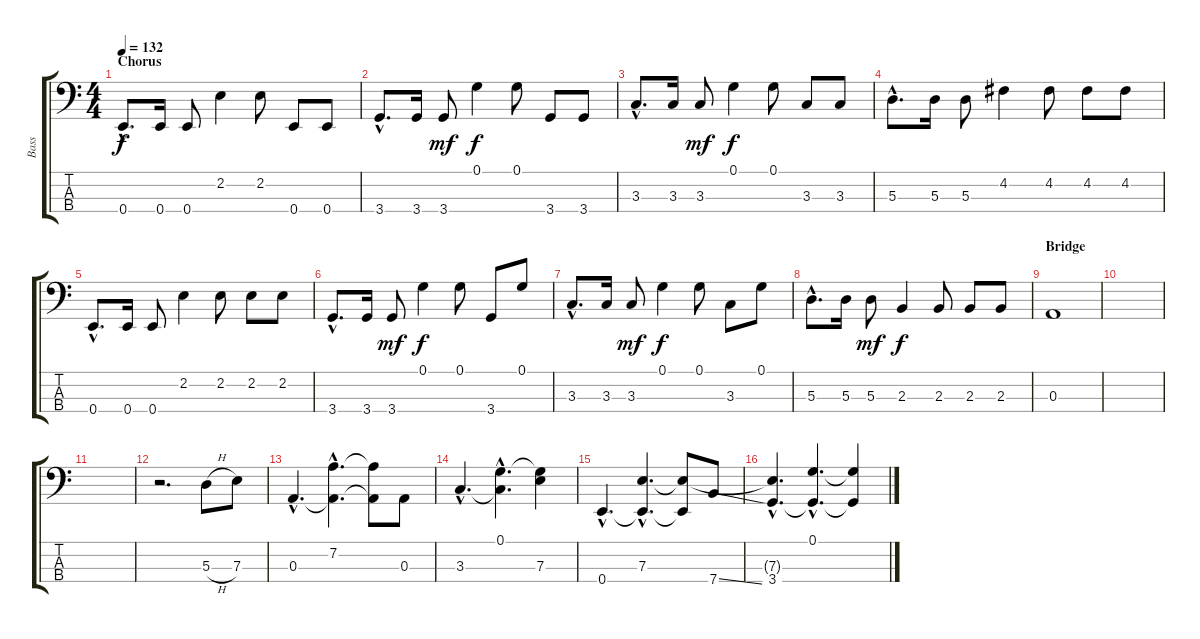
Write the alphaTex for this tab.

\track ("Bass" "Bass") {instrument electricbassfinger}
\staff {score tabs}
\tuning (G2 D2 A1 E1) {hide}
\ts (4 4)
\section ("" "Chorus")
\tempo 132
\clef f4
\ks c
0.4{hac}.8{d dy f} 0.4.16 0.4.8 2.2.4 2.2.8 0.4.8 0.4.8 |
3.4{hac}.8{d} 3.4.16 3.4.8{dy mf} 0.1.4{dy f} 0.1.8 3.4.8 3.4.8 |
3.3{hac}.8{d} 3.3.16 3.3.8{dy mf} 0.1.4{dy f} 0.1.8 3.3.8 3.3.8 |
5.3{hac}.8{d} 5.3.16 5.3.8 4.2.4 4.2.8 4.2.8 4.2.8 |
0.4{hac}.8{d} 0.4.16 0.4.8 2.2.4 2.2.8 2.2.8 2.2.8 |
3.4{hac}.8{d} 3.4.16 3.4.8{dy mf} 0.1.4{dy f} 0.1.8 3.4.8 0.1.8 |
3.3{hac}.8{d} 3.3.16 3.3.8{dy mf} 0.1.4{dy f} 0.1.8 3.3.8 0.1.8 |
5.3{hac}.8{d} 5.3.16 5.3.8{dy mf} 2.3.4{dy f} 2.3.8 2.3.8 2.3.8 |
\section ("" "Bridge")
0.3.1 |
|
|
r.2{d} 5.3{h}.8 7.3.8 |
0.3{hac}.4{d} (7.2{hac} 0.3{hac t}).4{d} (7.2{t} 0.3{t}).8 0.3.8 |
3.3{hac}.4{d} (0.1{hac} 3.3{hac t}).4{d} (0.1{t} 7.3).4 |
0.4{hac}.4{d} (7.3{hac} 0.4{hac t}).4{d} (7.3{t} 0.4{t}).8 7.4{ss}.8 |
(7.3{hac t} 3.4{hac}).4{d} (0.1{hac} 3.4{hac t}).4{d} (0.1{t} 3.4{t}).4
